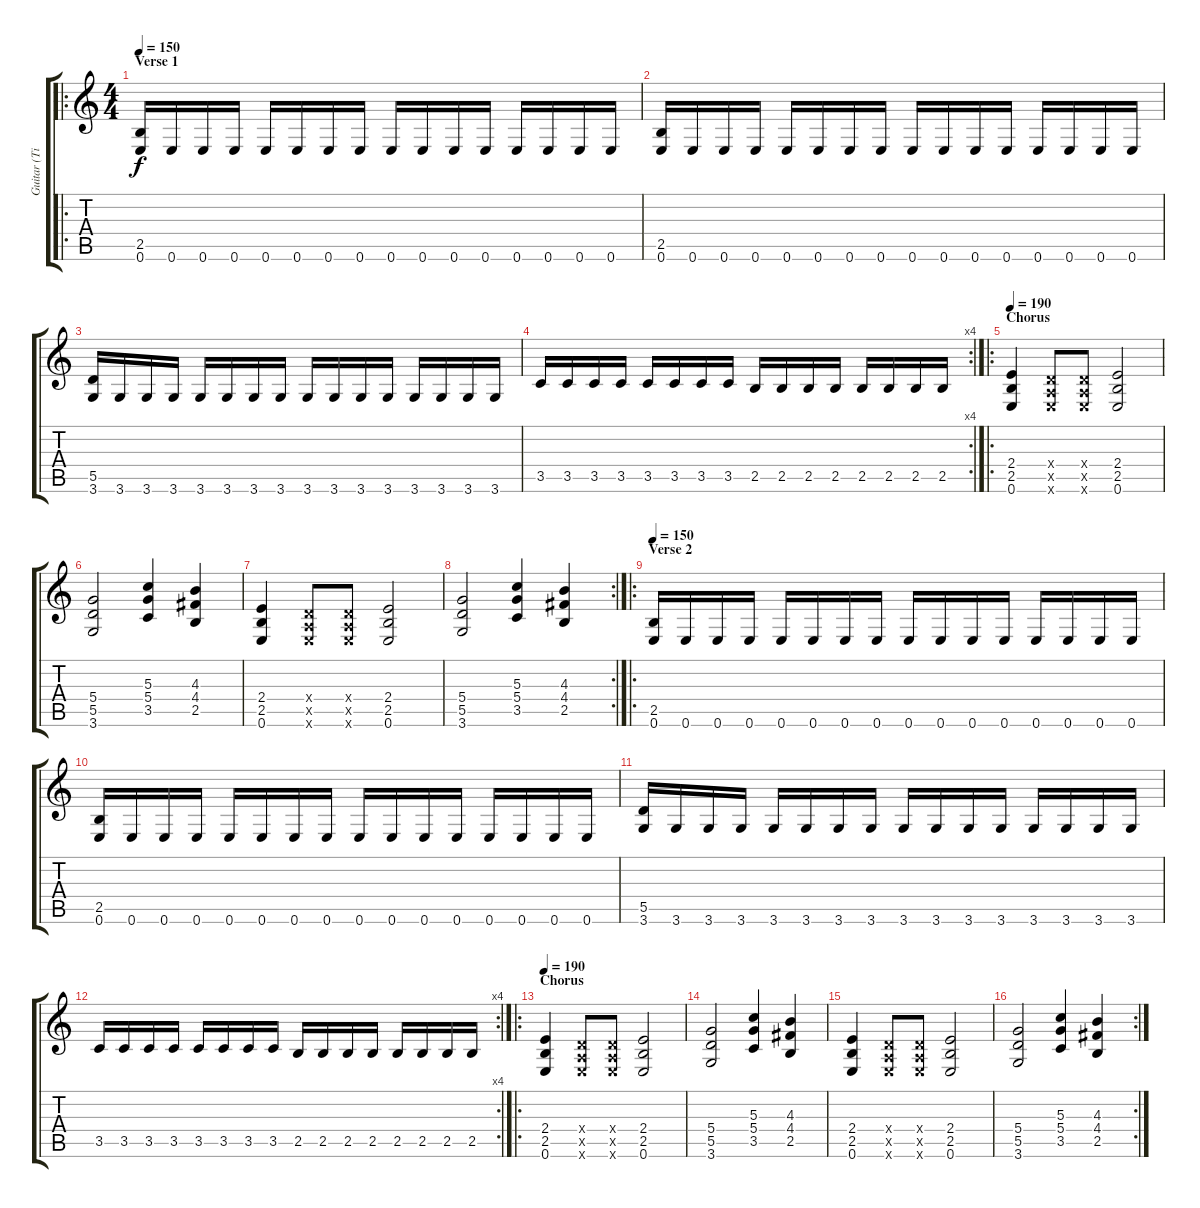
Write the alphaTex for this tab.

\track ("Guitar (Tim)" "Guitar (Ti") {instrument distortionguitar}
\staff {score tabs}
\tuning (E4 B3 G3 D3 A2 E2) {hide}
\ro
\ts (4 4)
\section ("" "Verse 1")
\tempo 150
\clef g2
\ks c
(2.5 0.6).16{dy f} 0.6.16 0.6.16 0.6.16 0.6.16 0.6.16 0.6.16 0.6.16 0.6.16 0.6.16 0.6.16 0.6.16 0.6.16 0.6.16 0.6.16 0.6.16 |
(2.5 0.6).16 0.6.16 0.6.16 0.6.16 0.6.16 0.6.16 0.6.16 0.6.16 0.6.16 0.6.16 0.6.16 0.6.16 0.6.16 0.6.16 0.6.16 0.6.16 |
(5.5 3.6).16 3.6.16 3.6.16 3.6.16 3.6.16 3.6.16 3.6.16 3.6.16 3.6.16 3.6.16 3.6.16 3.6.16 3.6.16 3.6.16 3.6.16 3.6.16 |
\rc 4
3.5.16 3.5.16 3.5.16 3.5.16 3.5.16 3.5.16 3.5.16 3.5.16 2.5.16 2.5.16 2.5.16 2.5.16 2.5.16 2.5.16 2.5.16 2.5.16 |
\ro
\section ("" "Chorus")
\tempo 190
(2.4 2.5 0.6).4 (0.4{x} 0.5{x} 0.6{x}).8 (0.4{x} 0.5{x} 0.6{x}).8 (2.4 2.5 0.6).2 |
(5.4 5.5 3.6).2 (5.3 5.4 3.5).4 (4.3 4.4 2.5).4 |
(2.4 2.5 0.6).4 (0.4{x} 0.5{x} 0.6{x}).8 (0.4{x} 0.5{x} 0.6{x}).8 (2.4 2.5 0.6).2 |
\rc 2
(5.4 5.5 3.6).2 (5.3 5.4 3.5).4 (4.3 4.4 2.5).4 |
\ro
\section ("" "Verse 2")
\tempo 150
(2.5 0.6).16 0.6.16 0.6.16 0.6.16 0.6.16 0.6.16 0.6.16 0.6.16 0.6.16 0.6.16 0.6.16 0.6.16 0.6.16 0.6.16 0.6.16 0.6.16 |
(2.5 0.6).16 0.6.16 0.6.16 0.6.16 0.6.16 0.6.16 0.6.16 0.6.16 0.6.16 0.6.16 0.6.16 0.6.16 0.6.16 0.6.16 0.6.16 0.6.16 |
(5.5 3.6).16 3.6.16 3.6.16 3.6.16 3.6.16 3.6.16 3.6.16 3.6.16 3.6.16 3.6.16 3.6.16 3.6.16 3.6.16 3.6.16 3.6.16 3.6.16 |
\rc 4
3.5.16 3.5.16 3.5.16 3.5.16 3.5.16 3.5.16 3.5.16 3.5.16 2.5.16 2.5.16 2.5.16 2.5.16 2.5.16 2.5.16 2.5.16 2.5.16 |
\ro
\section ("" "Chorus")
\tempo 190
(2.4 2.5 0.6).4 (0.4{x} 0.5{x} 0.6{x}).8 (0.4{x} 0.5{x} 0.6{x}).8 (2.4 2.5 0.6).2 |
(5.4 5.5 3.6).2 (5.3 5.4 3.5).4 (4.3 4.4 2.5).4 |
(2.4 2.5 0.6).4 (0.4{x} 0.5{x} 0.6{x}).8 (0.4{x} 0.5{x} 0.6{x}).8 (2.4 2.5 0.6).2 |
\rc 2
(5.4 5.5 3.6).2 (5.3 5.4 3.5).4 (4.3 4.4 2.5).4
